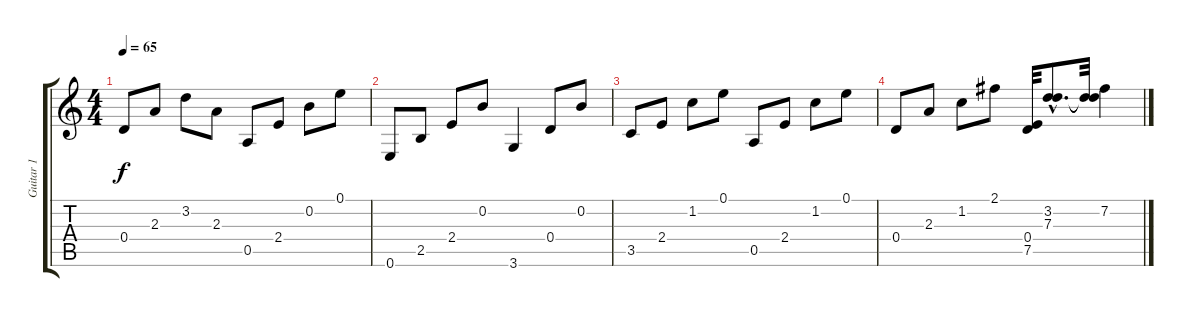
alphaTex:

\track ("Guitar 1" "Guitar 1") {instrument acousticguitarsteel}
\staff {score tabs}
\tuning (E4 B3 G3 D3 A2 E2) {hide}
\ts (4 4)
\tempo 65
\clef g2
\ks c
0.4.8{dy f} 2.3.8 3.2.8 2.3.8 0.5.8 2.4.8 0.2.8 0.1.8 |
0.6.8 2.5.8 2.4.8 0.2.8 3.6.4 0.4.8 0.2.8 |
3.5.8 2.4.8 1.2.8 0.1.8 0.5.8 2.4.8 1.2.8 0.1.8 |
0.4.8 2.3.8 1.2.8 2.1.8 (0.4 7.5).32 (3.2{hac} 7.3{hac}).8{d} (3.2{t} 7.3{t}).32 7.2.4
